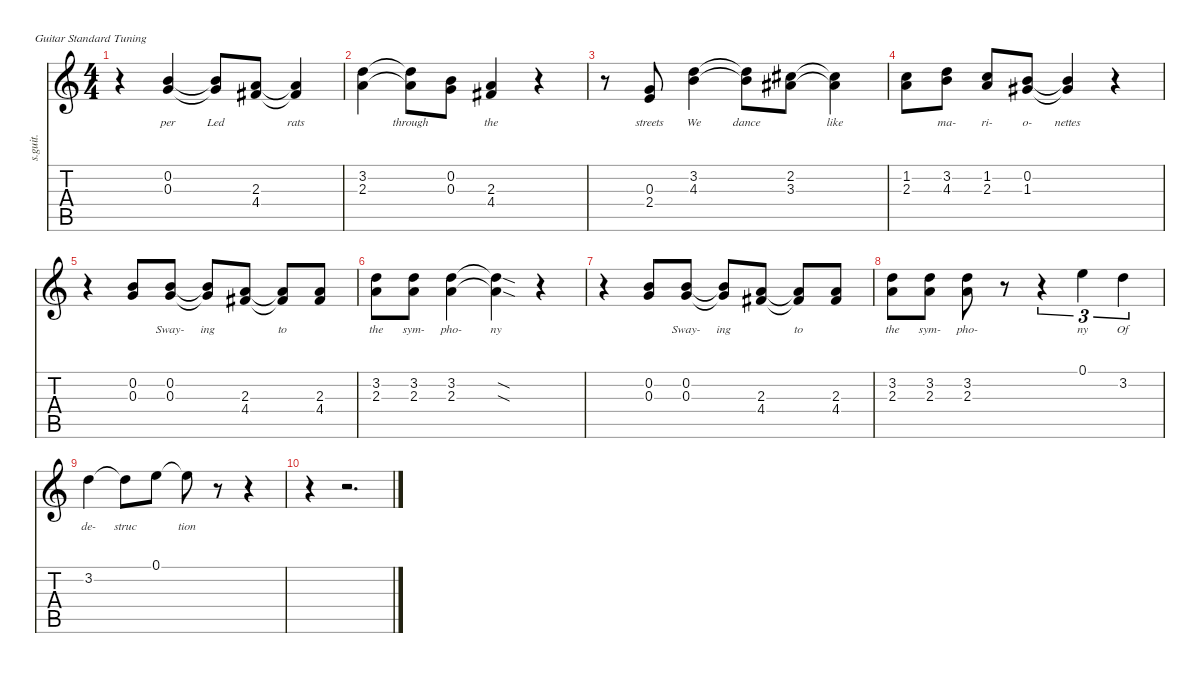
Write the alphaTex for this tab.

\defaultSystemsLayout 4
\hideDynamics
\bracketExtendMode nobrackets
\track ("Dave Mustaine (Vocals)" "s.guit.") {instrument baritonesax}
\staff {score tabs}
\tuning (E4 B3 G3 D3 A2 E2)
\displaytranspose 12
\ts (4 4)
\tempo (140 hide)
\clef g2
\ks c
r.4{dy f} (0.2 0.3).4{lyrics (0 "per") lyrics (1 "") lyrics (2 "") lyrics (3 "") lyrics (4 "")} (0.2{t} 0.3{t}).8{lyrics (0 "Led") lyrics (1 "") lyrics (2 "") lyrics (3 "") lyrics (4 "")} (2.3 4.4{acc #}).8{lyrics (0 "") lyrics (1 "") lyrics (2 "") lyrics (3 "") lyrics (4 "")} (2.3{t} 4.4{t acc #}).4{lyrics (0 "rats") lyrics (1 "") lyrics (2 "") lyrics (3 "") lyrics (4 "")} |
(3.2 2.3).4{lyrics (0 "") lyrics (1 "") lyrics (2 "") lyrics (3 "") lyrics (4 "")} (3.2{t} 2.3{t}).8{lyrics (0 "through") lyrics (1 "") lyrics (2 "") lyrics (3 "") lyrics (4 "")} (0.2 0.3).8{lyrics (0 "") lyrics (1 "") lyrics (2 "") lyrics (3 "") lyrics (4 "")} (2.3 4.4{acc #}).4{lyrics (0 "the") lyrics (1 "") lyrics (2 "") lyrics (3 "") lyrics (4 "")} r.4 |
r.8 (0.3 2.4).8{lyrics (0 "streets") lyrics (1 "") lyrics (2 "") lyrics (3 "") lyrics (4 "")} (3.2 4.3).4{lyrics (0 "We") lyrics (1 "") lyrics (2 "") lyrics (3 "") lyrics (4 "")} (3.2{t} 4.3{t}).8{lyrics (0 "dance") lyrics (1 "") lyrics (2 "") lyrics (3 "") lyrics (4 "")} (2.2{acc #} 3.3{acc #}).8{lyrics (0 "") lyrics (1 "") lyrics (2 "") lyrics (3 "") lyrics (4 "")} (2.2{t acc #} 3.3{t acc #}).4{lyrics (0 "like") lyrics (1 "") lyrics (2 "") lyrics (3 "") lyrics (4 "")} |
(1.2 2.3).8{lyrics (0 "") lyrics (1 "") lyrics (2 "") lyrics (3 "") lyrics (4 "")} (3.2 4.3).8{lyrics (0 "ma-") lyrics (1 "") lyrics (2 "") lyrics (3 "") lyrics (4 "")} (1.2 2.3).8{lyrics (0 "ri-") lyrics (1 "") lyrics (2 "") lyrics (3 "") lyrics (4 "")} (0.2 1.3{acc #}).8{lyrics (0 "o-") lyrics (1 "") lyrics (2 "") lyrics (3 "") lyrics (4 "")} (0.2{t} 1.3{t acc #}).4{lyrics (0 "nettes") lyrics (1 "") lyrics (2 "") lyrics (3 "") lyrics (4 "")} r.4 |
r.4 (0.2 0.3).8{lyrics (0 "") lyrics (1 "") lyrics (2 "") lyrics (3 "") lyrics (4 "")} (0.2 0.3).8{lyrics (0 "Sway-") lyrics (1 "") lyrics (2 "") lyrics (3 "") lyrics (4 "")} (0.2{t} 0.3{t}).8{lyrics (0 "ing") lyrics (1 "") lyrics (2 "") lyrics (3 "") lyrics (4 "")} (2.3 4.4{acc #}).8{lyrics (0 "") lyrics (1 "") lyrics (2 "") lyrics (3 "") lyrics (4 "")} (2.3{t} 4.4{t acc #}).8{lyrics (0 "to") lyrics (1 "") lyrics (2 "") lyrics (3 "") lyrics (4 "")} (2.3 4.4{acc #}).8{lyrics (0 "") lyrics (1 "") lyrics (2 "") lyrics (3 "") lyrics (4 "")} |
(3.2 2.3).8{lyrics (0 "the") lyrics (1 "") lyrics (2 "") lyrics (3 "") lyrics (4 "")} (3.2 2.3).8{lyrics (0 "sym-") lyrics (1 "") lyrics (2 "") lyrics (3 "") lyrics (4 "")} (3.2 2.3).4{lyrics (0 "pho-") lyrics (1 "") lyrics (2 "") lyrics (3 "") lyrics (4 "")} (3.2{sod t} 2.3{sod t}).4{lyrics (0 "ny") lyrics (1 "") lyrics (2 "") lyrics (3 "") lyrics (4 "")} r.4 |
r.4 (0.2 0.3).8{lyrics (0 "") lyrics (1 "") lyrics (2 "") lyrics (3 "") lyrics (4 "")} (0.2 0.3).8{lyrics (0 "Sway-") lyrics (1 "") lyrics (2 "") lyrics (3 "") lyrics (4 "")} (0.2{t} 0.3{t}).8{lyrics (0 "ing") lyrics (1 "") lyrics (2 "") lyrics (3 "") lyrics (4 "")} (2.3 4.4{acc #}).8{lyrics (0 "") lyrics (1 "") lyrics (2 "") lyrics (3 "") lyrics (4 "")} (2.3{t} 4.4{t acc #}).8{lyrics (0 "to") lyrics (1 "") lyrics (2 "") lyrics (3 "") lyrics (4 "")} (2.3 4.4{acc #}).8{lyrics (0 "") lyrics (1 "") lyrics (2 "") lyrics (3 "") lyrics (4 "")} |
(3.2 2.3).8{lyrics (0 "the") lyrics (1 "") lyrics (2 "") lyrics (3 "") lyrics (4 "")} (3.2 2.3).8{lyrics (0 "sym-") lyrics (1 "") lyrics (2 "") lyrics (3 "") lyrics (4 "")} (3.2 2.3).8{lyrics (0 "pho-") lyrics (1 "") lyrics (2 "") lyrics (3 "") lyrics (4 "")} r.8 r.4{tu (3 2)} 0.1.4{tu (3 2) lyrics (0 "ny") lyrics (1 "") lyrics (2 "") lyrics (3 "") lyrics (4 "")} 3.2.4{tu (3 2) lyrics (0 "Of") lyrics (1 "") lyrics (2 "") lyrics (3 "") lyrics (4 "")} |
3.2.4{lyrics (0 "de-") lyrics (1 "") lyrics (2 "") lyrics (3 "") lyrics (4 "")} 3.2{t}.8{lyrics (0 "struc") lyrics (1 "") lyrics (2 "") lyrics (3 "") lyrics (4 "")} 0.1.8{lyrics (0 "") lyrics (1 "") lyrics (2 "") lyrics (3 "") lyrics (4 "")} 0.1{t}.8{lyrics (0 "tion") lyrics (1 "") lyrics (2 "") lyrics (3 "") lyrics (4 "")} r.8 r.4 |
r.4 r.2{d}
